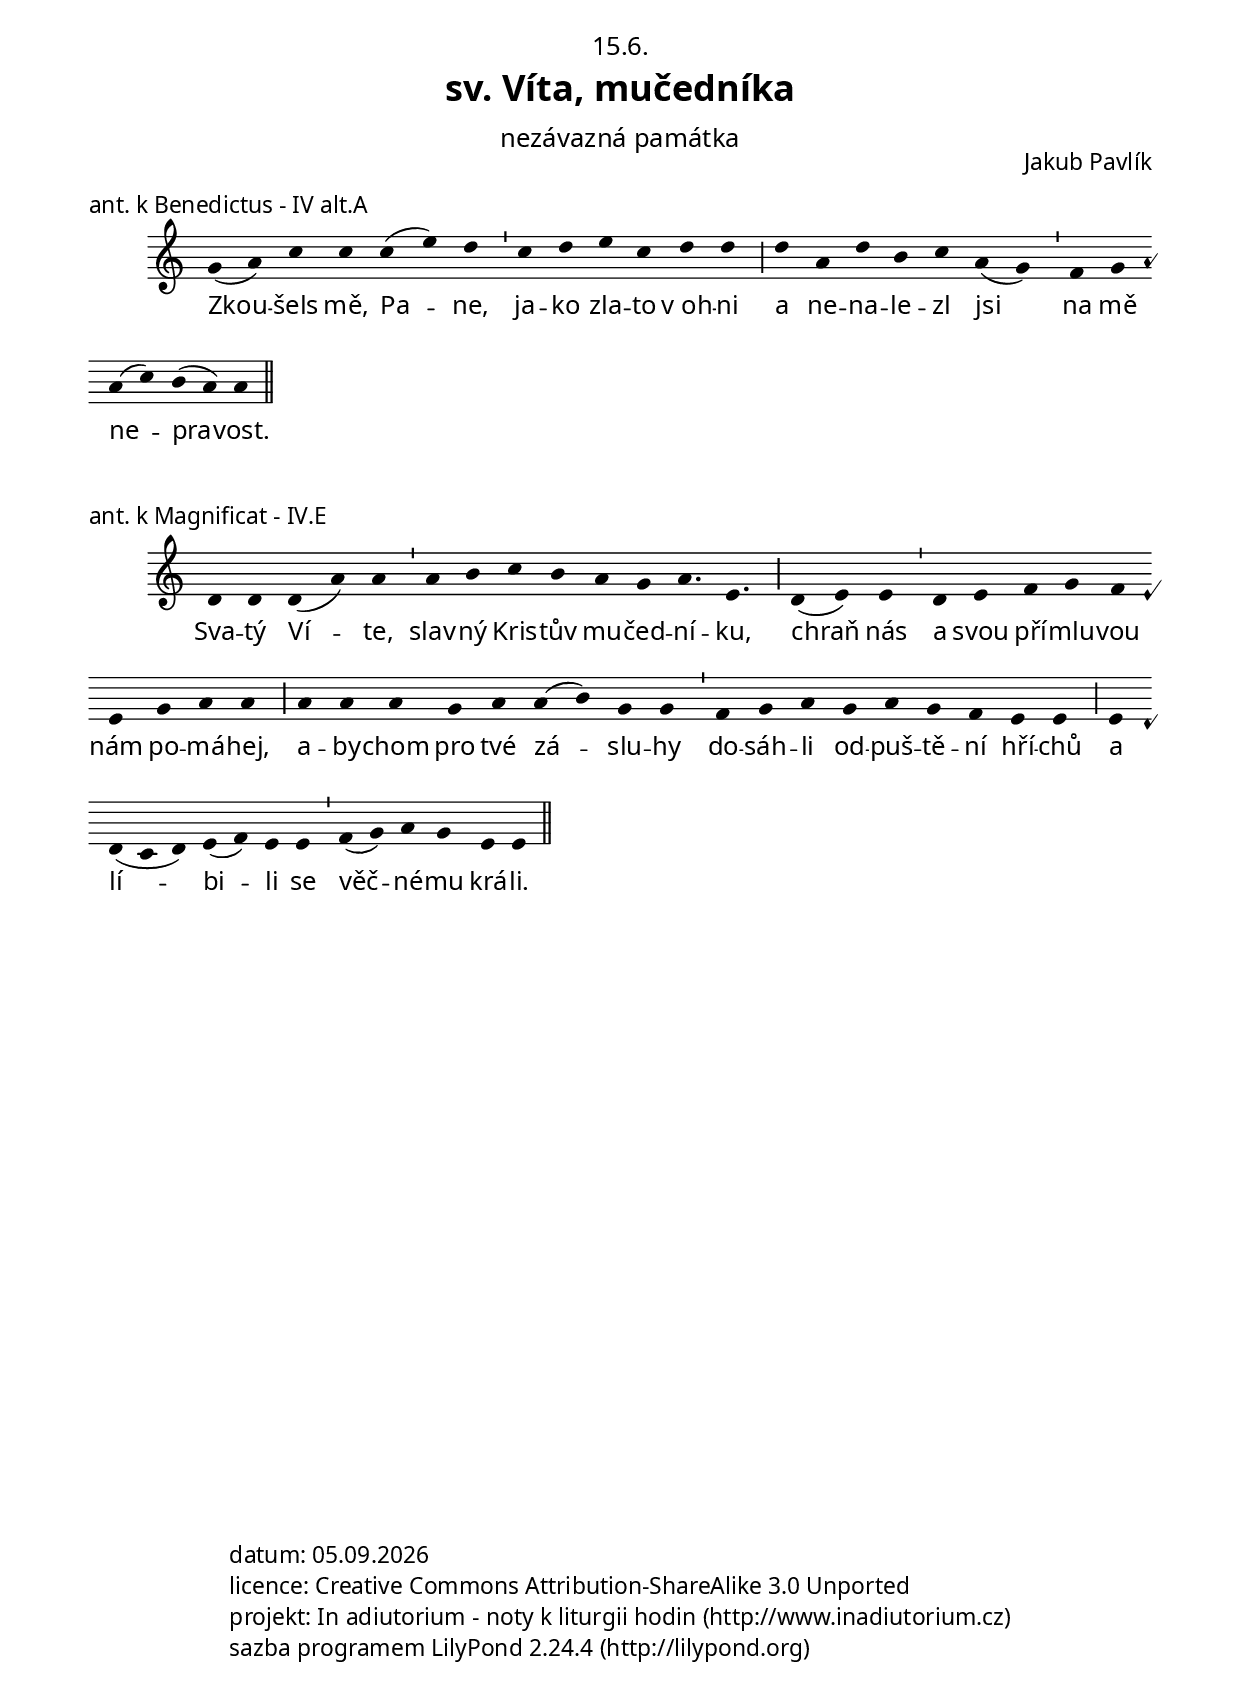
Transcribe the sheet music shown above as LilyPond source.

\version "2.15.37"

\include "../spolecne.ly"

\header {
  title = \markup\titleSvatek
            "sv. Víta, mučedníka"
            "nezávazná památka"
            15.6.
  composer = "Jakub Pavlík"
}

\score {
  \relative c'' {
    \choralniRezim
    g4( a) c c c( e) d \barMin
    c d e c d d \barMaior
    d a d b c a( g) \barMin
    f g a( c) b( a) a \barFinalis
  }
  \addlyrics {
    Zkou -- šels mě, Pa -- ne,
    ja -- ko zla -- to v_oh -- ni
    a ne -- na -- le -- zl jsi
    na mě ne -- pra -- vost.
  }
  \header {
    quid = "ant. k Benedictus"
    modus = "IV alt"
    differentia = "A"
    psalmus = ""
    id = "aben"
    piece = \markup {\sestavTitulekBezZalmu}
  }
}

\score {
  \relative c' {
    \choralniRezim
    d4 d d( a') a \barMin a b c b a g a4. e \barMaior
    d4( e) e \barMin d e f g f e g a a \barMaior
    a4 a a g a a( b) g g \barMin f g a g a g f e e \barMaior
    e d( c d) e( f) e e \barMin f( g) a g e e \barFinalis
  }
  \addlyrics {
    Sva -- tý Ví -- te,
    slav -- ný Kris -- tův mu -- čed -- ní -- ku,
    chraň nás a svou pří -- mlu -- vou nám po -- má -- hej,
    a -- by -- chom pro tvé zá -- slu -- hy
    do -- sáh -- li od -- puš -- tě -- ní hří -- chů
    a lí -- bi -- li se věč -- né -- mu krá -- li.
  }
  \header {
    quid = "ant. k Magnificat"
    modus = "IV"
    differentia = "E"
    psalmus = ""
    id = "amag"
    fons = "začátek podle antifony k Magnificat z pam. sv. Vojtěcha"
    fial = "sanktoral/0423vojtech.ly#ne-amag?zacatek&jiny_text"
    piece = \markup {\sestavTitulekBezZalmu}
  }
}